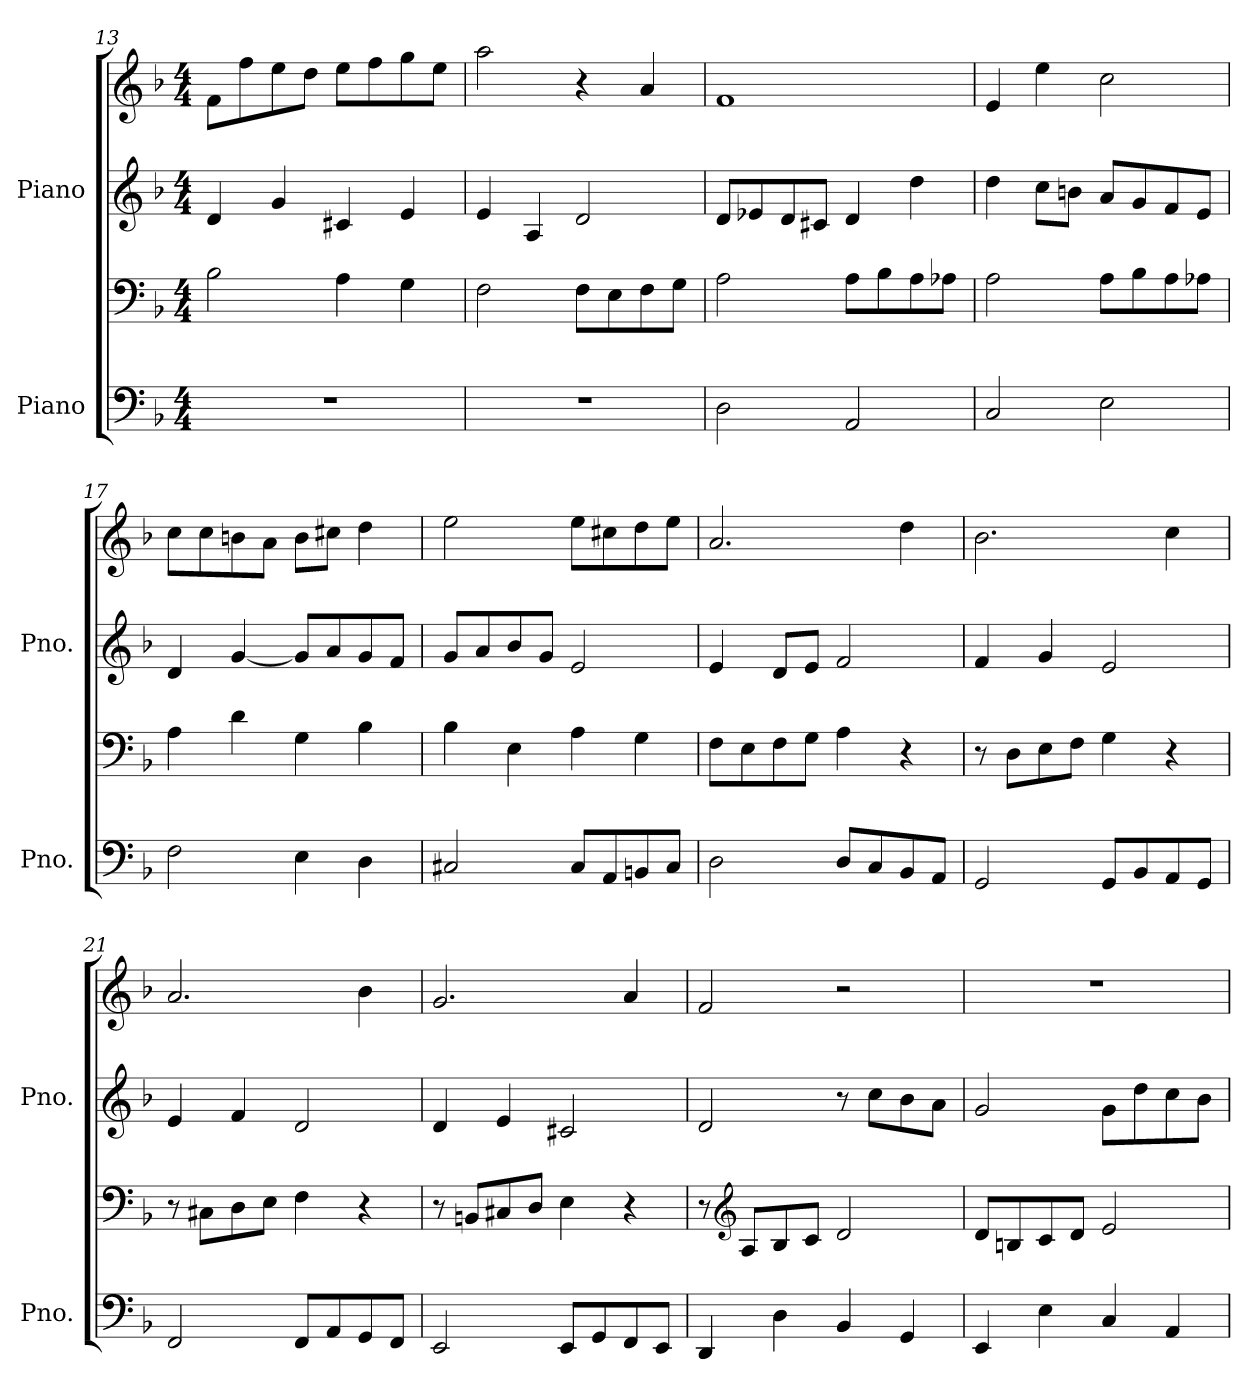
**kern	**kern	**kern	**kern
*part2	*part2	*part1	*part1
*staff4	*staff3	*staff2	*staff1
*I"Piano	*	*I"Piano	*
*I'Pno.	*	*I'Pno.	*
!!LO:LB:g=z
*clefF4	*clefF4	*clefG2	*clefG2
*k[b-]	*k[b-]	*k[b-]	*k[b-]
*M4/4	*M4/4	*M4/4	*M4/4
=13	=13	=13	=13
1r	2B-\	4d/	8f\L
.	.	.	8ff\
.	.	4g/	8ee\
.	.	.	8dd\J
.	4A\	4c#X/	8ee\L
.	.	.	8ff\
.	4G\	4e/	8gg\
.	.	.	8ee\J
=14	=14	=14	=14
1r	2F\	4e/	2aa\
.	.	4A/	.
.	8F\L	2d/	4r
.	8E\	.	.
.	8F\	.	4a/
.	8G\J	.	.
=15	=15	=15	=15
2D\	2A\	8d/L	1f
.	.	8e-X/	.
.	.	8d/	.
.	.	8c#X/J	.
2AA/	8A\L	4d/	.
.	8B-\	.	.
.	8A\	4dd\	.
.	8A-X\J	.	.
=16	=16	=16	=16
2C/	2A\	4dd\	4e/
.	.	8cc\L	4ee\
.	.	8bn\J	.
2E\	8A\L	8a/L	2cc\
.	8B-\	8g/	.
.	8A\	8f/	.
.	8A-X\J	8e/J	.
!!LO:PB:g=z
=17	=17	=17	=17
2F\	4A\	4d/	8cc\L
.	.	.	8cc\
.	4d\	[4g/	8bn\
.	.	.	8a\J
4E\	4G\	8g/L]	8b\L
.	.	8a/	8cc#X\J
4D\	4B-\	8g/	4dd\
.	.	8f/J	.
=18	=18	=18	=18
2C#X/	4B-\	8g/L	2ee\
.	.	8a/	.
.	4E\	8b-/	.
.	.	8g/J	.
8C#/L	4A\	2e/	8ee\L
8AA/	.	.	8cc#X\
8BBn/	4G\	.	8dd\
8C#/J	.	.	8ee\J
=19	=19	=19	=19
2D\	8F\L	4e/	2.a/
.	8E\	.	.
.	8F\	8d/L	.
.	8G\J	8e/J	.
8D/L	4A\	2f/	.
8C/	.	.	.
8BB-/	4r	.	4dd\
8AA/J	.	.	.
=20	=20	=20	=20
2GG/	8r	4f/	2.b-\
.	8D\L	.	.
.	8E\	4g/	.
.	8F\J	.	.
8GG/L	4G\	2e/	.
8BB-/	.	.	.
8AA/	4r	.	4cc\
8GG/J	.	.	.
!!LO:LB:g=z
=21	=21	=21	=21
2FF/	8r	4e/	2.a/
.	8C#X\L	.	.
.	8D\	4f/	.
.	8E\J	.	.
8FF/L	4F\	2d/	.
8AA/	.	.	.
8GG/	4r	.	4b-\
8FF/J	.	.	.
=22	=22	=22	=22
2EE/	8r	4d/	2.g/
.	8BBn/L	.	.
.	8C#X/	4e/	.
.	8D/J	.	.
8EE/L	4E\	2c#X/	.
8GG/	.	.	.
8FF/	4r	.	4a/
8EE/J	.	.	.
=23	=23	=23	=23
4DD/	8r	2d/	2f/
*	*clefG2	*	*
.	8A/L	.	.
4D\	8B-/	.	.
.	8c/J	.	.
4BB-/	2d/	8r	2r
.	.	8cc\L	.
4GG/	.	8b-\	.
.	.	8a\J	.
=24	=24	=24	=24
4EE/	8d/L	2g/	1r
.	8Bn/	.	.
4E\	8c/	.	.
.	8d/J	.	.
4C/	2e/	8g\L	.
.	.	8dd\	.
4AA/	.	8cc\	.
.	.	8b-\J	.
=	=	=	=
*-	*-	*-	*-
